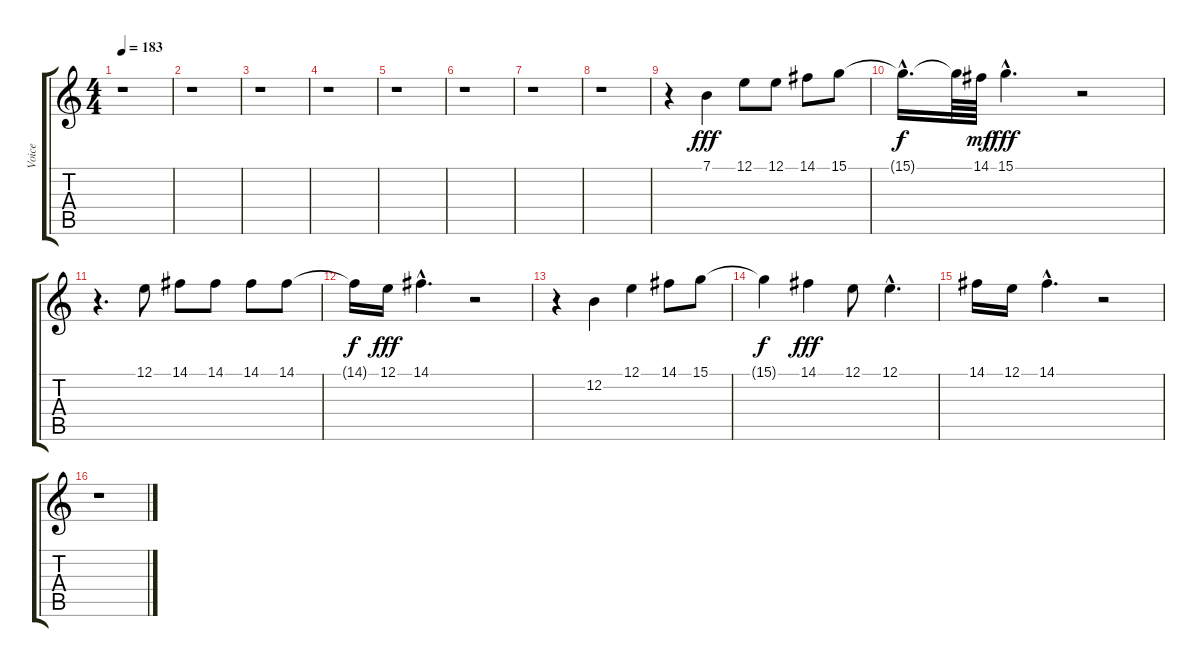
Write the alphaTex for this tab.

\track ("Voice" "Voice") {instrument lead2sawtooth}
\staff {score tabs}
\tuning (E4 B3 G3 D3 A2 E2) {hide}
\ts (4 4)
\tempo 183
\clef g2
\ks c
r.1{dy f} |
r.1 |
r.1 |
r.1 |
r.1 |
r.1 |
r.1 |
r.1 |
r.4 7.1.4{dy fff} 12.1.8 12.1.8 14.1.8 15.1.8 |
15.1{hac t}.16{d dy f} 15.1{t}.64 14.1.64{dy mf} 15.1{hac}.4{d dy fff} r.2 |
r.4{d} 12.1.8 14.1.8 14.1.8 14.1.8 14.1.8 |
14.1{t}.16{dy f} 12.1.16{dy fff} 14.1{hac}.4{d} r.2 |
r.4 12.2.4 12.1.4 14.1.8 15.1.8 |
15.1{t}.4{dy f} 14.1.4{dy fff} 12.1.8 12.1{hac}.4{d} |
14.1.16 12.1.16 14.1{hac}.4{d} r.2 |
r.1
